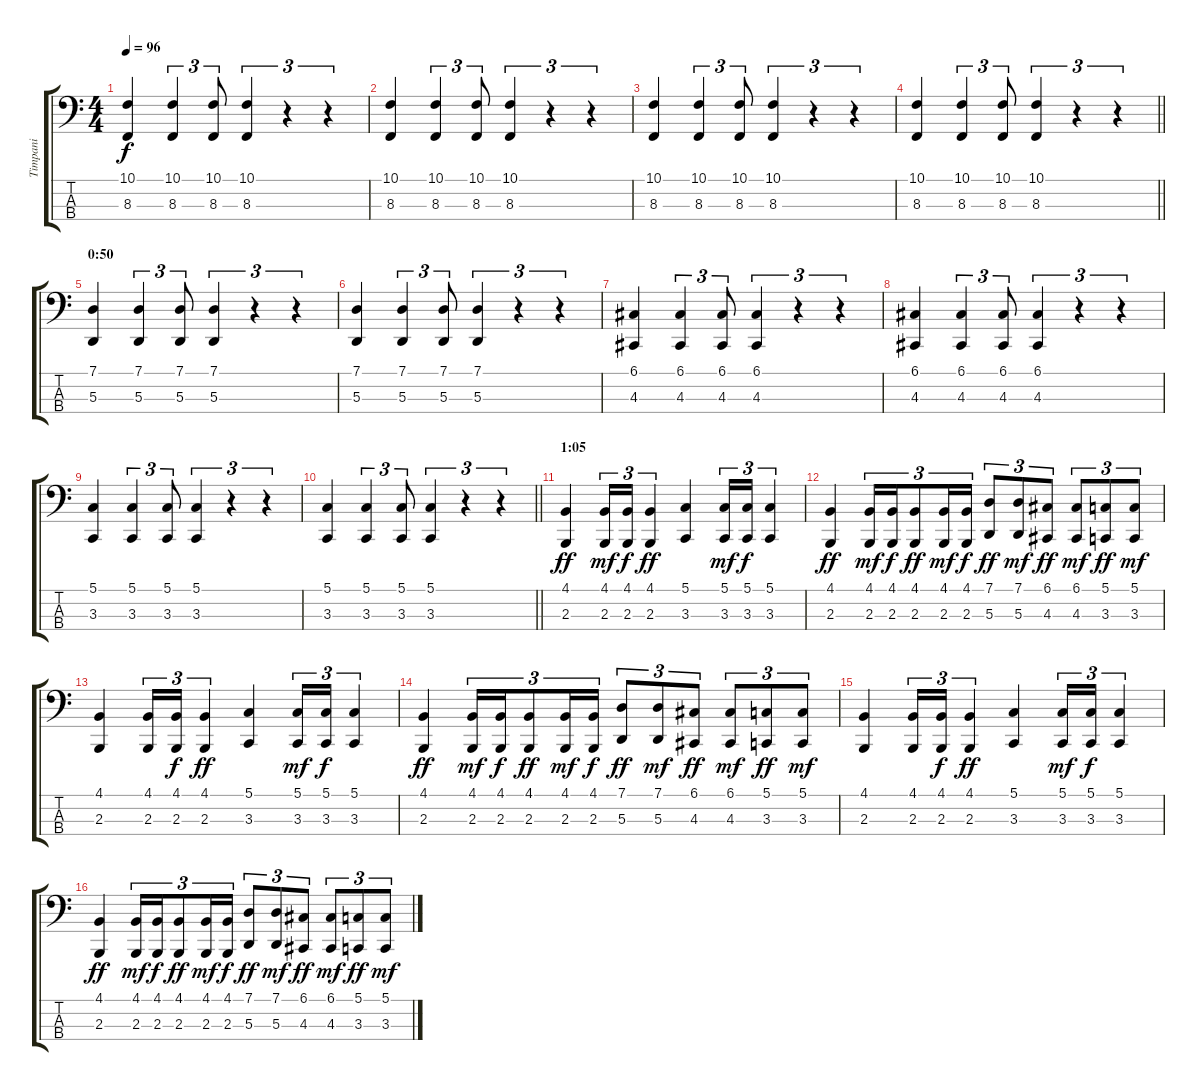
\track ("Timpani" "Timpani") {instrument timpani}
\staff {score tabs}
\tuning (G2 D2 A1 E1) {hide}
\ts (4 4)
\tempo 96
\clef f4
\ks c
(10.1 8.3).4{dy f} (10.1 8.3).4{tu (3 2)} (10.1 8.3).8{tu (3 2)} (10.1 8.3).4{tu (3 2)} r.4{tu (3 2)} r.4{tu (3 2)} |
(10.1 8.3).4 (10.1 8.3).4{tu (3 2)} (10.1 8.3).8{tu (3 2)} (10.1 8.3).4{tu (3 2)} r.4{tu (3 2)} r.4{tu (3 2)} |
(10.1 8.3).4 (10.1 8.3).4{tu (3 2)} (10.1 8.3).8{tu (3 2)} (10.1 8.3).4{tu (3 2)} r.4{tu (3 2)} r.4{tu (3 2)} |
\barLineRight lightlight
(10.1 8.3).4 (10.1 8.3).4{tu (3 2)} (10.1 8.3).8{tu (3 2)} (10.1 8.3).4{tu (3 2)} r.4{tu (3 2)} r.4{tu (3 2)} |
\section ("" "0:50")
(7.1 5.3).4 (7.1 5.3).4{tu (3 2)} (7.1 5.3).8{tu (3 2)} (7.1 5.3).4{tu (3 2)} r.4{tu (3 2)} r.4{tu (3 2)} |
(7.1 5.3).4 (7.1 5.3).4{tu (3 2)} (7.1 5.3).8{tu (3 2)} (7.1 5.3).4{tu (3 2)} r.4{tu (3 2)} r.4{tu (3 2)} |
(6.1 4.3).4 (6.1 4.3).4{tu (3 2)} (6.1 4.3).8{tu (3 2)} (6.1 4.3).4{tu (3 2)} r.4{tu (3 2)} r.4{tu (3 2)} |
(6.1 4.3).4 (6.1 4.3).4{tu (3 2)} (6.1 4.3).8{tu (3 2)} (6.1 4.3).4{tu (3 2)} r.4{tu (3 2)} r.4{tu (3 2)} |
(5.1 3.3).4 (5.1 3.3).4{tu (3 2)} (5.1 3.3).8{tu (3 2)} (5.1 3.3).4{tu (3 2)} r.4{tu (3 2)} r.4{tu (3 2)} |
\barLineRight lightlight
(5.1 3.3).4 (5.1 3.3).4{tu (3 2)} (5.1 3.3).8{tu (3 2)} (5.1 3.3).4{tu (3 2)} r.4{tu (3 2)} r.4{tu (3 2)} |
\section ("" "1:05")
(4.1 2.3).4{dy ff} (4.1 2.3).16{tu (3 2) dy mf} (4.1 2.3).16{tu (3 2) dy f} (4.1 2.3).4{tu (3 2) dy ff} (5.1 3.3).4 (5.1 3.3).16{tu (3 2) dy mf} (5.1 3.3).16{tu (3 2) dy f} (5.1 3.3).4{tu (3 2)} |
(4.1 2.3).4{dy ff} (4.1 2.3).16{tu (3 2) dy mf} (4.1 2.3).16{tu (3 2) dy f} (4.1 2.3).8{tu (3 2) dy ff} (4.1 2.3).16{tu (3 2) dy mf} (4.1 2.3).16{tu (3 2) dy f} (7.1 5.3).8{tu (3 2) dy ff} (7.1 5.3).8{tu (3 2) dy mf} (6.1 4.3).8{tu (3 2) dy ff} (6.1 4.3).8{tu (3 2) dy mf} (5.1 3.3).8{tu (3 2) dy ff} (5.1 3.3).8{tu (3 2) dy mf} |
(4.1 2.3).4 (4.1 2.3).16{tu (3 2)} (4.1 2.3).16{tu (3 2) dy f} (4.1 2.3).4{tu (3 2) dy ff} (5.1 3.3).4 (5.1 3.3).16{tu (3 2) dy mf} (5.1 3.3).16{tu (3 2) dy f} (5.1 3.3).4{tu (3 2)} |
(4.1 2.3).4{dy ff} (4.1 2.3).16{tu (3 2) dy mf} (4.1 2.3).16{tu (3 2) dy f} (4.1 2.3).8{tu (3 2) dy ff} (4.1 2.3).16{tu (3 2) dy mf} (4.1 2.3).16{tu (3 2) dy f} (7.1 5.3).8{tu (3 2) dy ff} (7.1 5.3).8{tu (3 2) dy mf} (6.1 4.3).8{tu (3 2) dy ff} (6.1 4.3).8{tu (3 2) dy mf} (5.1 3.3).8{tu (3 2) dy ff} (5.1 3.3).8{tu (3 2) dy mf} |
(4.1 2.3).4 (4.1 2.3).16{tu (3 2)} (4.1 2.3).16{tu (3 2) dy f} (4.1 2.3).4{tu (3 2) dy ff} (5.1 3.3).4 (5.1 3.3).16{tu (3 2) dy mf} (5.1 3.3).16{tu (3 2) dy f} (5.1 3.3).4{tu (3 2)} |
(4.1 2.3).4{dy ff} (4.1 2.3).16{tu (3 2) dy mf} (4.1 2.3).16{tu (3 2) dy f} (4.1 2.3).8{tu (3 2) dy ff} (4.1 2.3).16{tu (3 2) dy mf} (4.1 2.3).16{tu (3 2) dy f} (7.1 5.3).8{tu (3 2) dy ff} (7.1 5.3).8{tu (3 2) dy mf} (6.1 4.3).8{tu (3 2) dy ff} (6.1 4.3).8{tu (3 2) dy mf} (5.1 3.3).8{tu (3 2) dy ff} (5.1 3.3).8{tu (3 2) dy mf}
